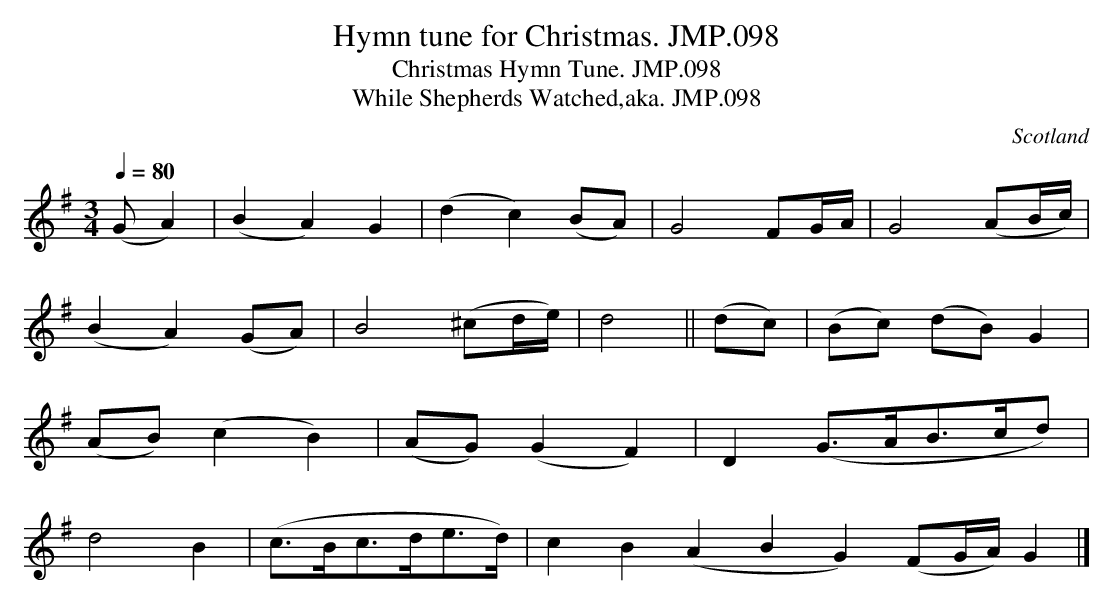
X:1
T:Hymn tune for Christmas. JMP.098
T:Christmas Hymn Tune. JMP.098
T:While Shepherds Watched,aka. JMP.098
L:1/4
M:3/4
O:Scotland
Q:1/4=80
K:G Major
(G/A)/ | (BA)G | (dc) (B/A/) | G2 F/G/4A/4 | G2 (A/B/4c/4) |!
(BA) (G/A/) | B2 (^c/d/4e/4) | d2 || (d/c/) | (B/c/) (d/B/)G |!
(A/B/) (cB) | (A/G/) (GF) |\
L:1/8
D2 (G>AB>cd) |!d4 B2 | (c>Bc>de>d) |\
L:1/4
cB (ABG) (F/G/4A/4) G |]
